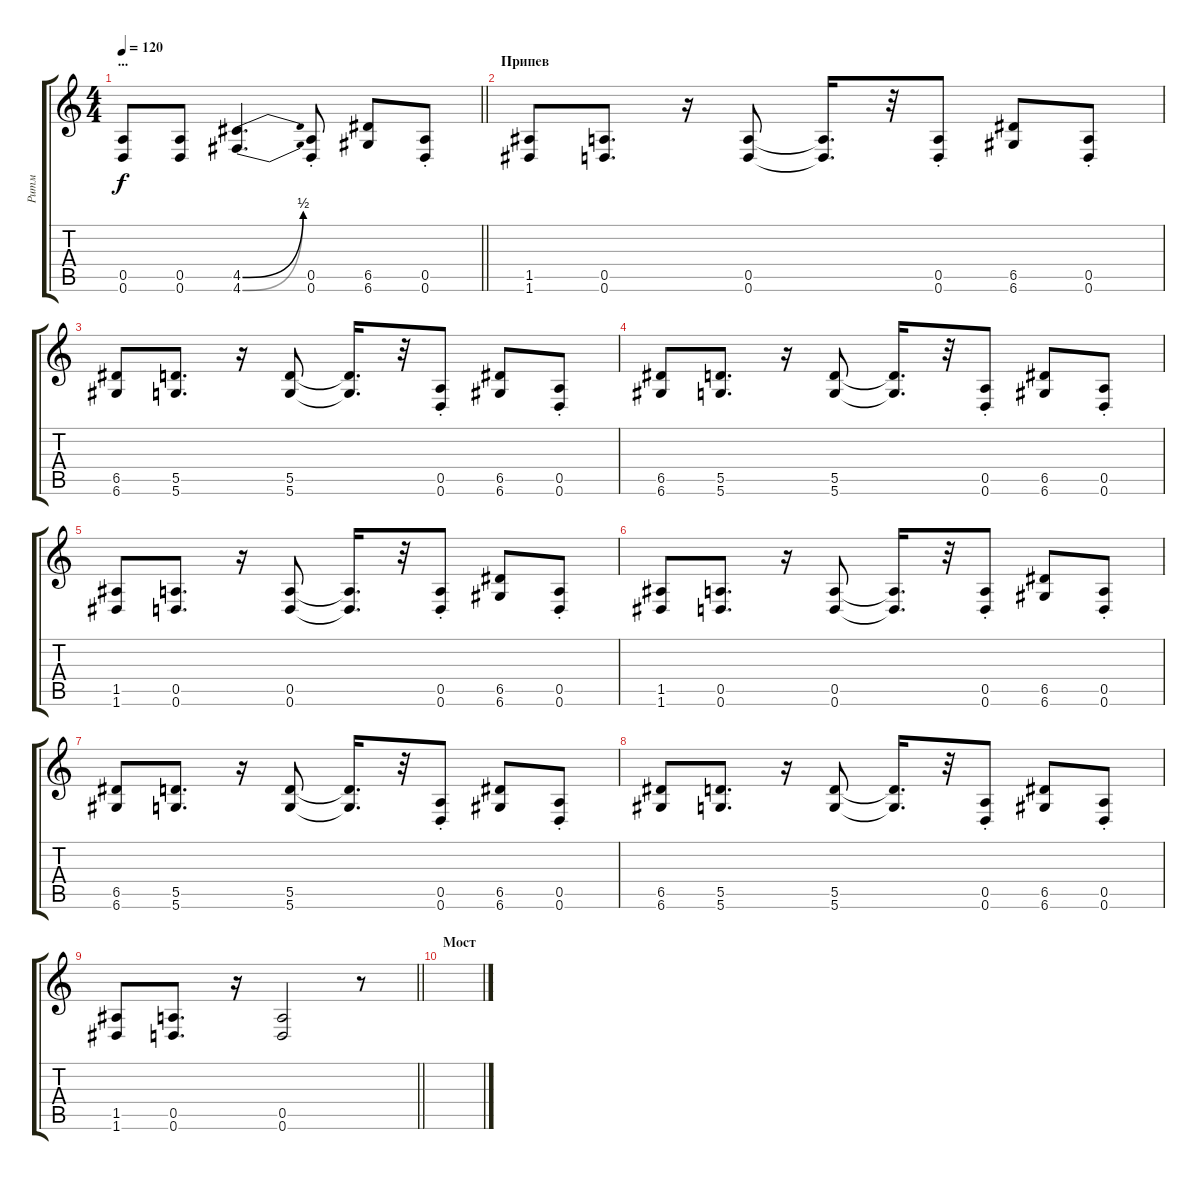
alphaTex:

\track ("Ритм" "Ритм") {instrument distortionguitar}
\staff {score tabs}
\tuning (E4 B3 G3 D3 A2 D2) {hide}
\ts (4 4)
\section ("" "...")
\tempo 120
\clef g2
\barLineRight lightlight
\ks c
(0.5{t} 0.6{t}).8{dy f} (0.5 0.6).8 (4.5{be (bend 0 0 60 2)} 4.6{be (bend 0 0 60 2)}).4{d} (0.5{st} 0.6{st}).8 (6.5 6.6).8 (0.5{st} 0.6{st}).8 |
\section ("" "Припев")
(1.5 1.6).8 (0.5 0.6).8{d} r.16 (0.5 0.6).8 (0.5{t} 0.6{t}).16{d} r.32 (0.5{st} 0.6{st}).8 (6.5 6.6).8 (0.5{st} 0.6{st}).8 |
(6.5 6.6).8 (5.5 5.6).8{d} r.16 (5.5 5.6).8 (5.5{t} 5.6{t}).16{d} r.32 (0.5{st} 0.6{st}).8 (6.5 6.6).8 (0.5{st} 0.6{st}).8 |
(6.5 6.6).8 (5.5 5.6).8{d} r.16 (5.5 5.6).8 (5.5{t} 5.6{t}).16{d} r.32 (0.5{st} 0.6{st}).8 (6.5 6.6).8 (0.5{st} 0.6{st}).8 |
(1.5 1.6).8 (0.5 0.6).8{d} r.16 (0.5 0.6).8 (0.5{t} 0.6{t}).16{d} r.32 (0.5{st} 0.6{st}).8 (6.5 6.6).8 (0.5{st} 0.6{st}).8 |
(1.5 1.6).8 (0.5 0.6).8{d} r.16 (0.5 0.6).8 (0.5{t} 0.6{t}).16{d} r.32 (0.5{st} 0.6{st}).8 (6.5 6.6).8 (0.5{st} 0.6{st}).8 |
(6.5 6.6).8 (5.5 5.6).8{d} r.16 (5.5 5.6).8 (5.5{t} 5.6{t}).16{d} r.32 (0.5{st} 0.6{st}).8 (6.5 6.6).8 (0.5{st} 0.6{st}).8 |
(6.5 6.6).8 (5.5 5.6).8{d} r.16 (5.5 5.6).8 (5.5{t} 5.6{t}).16{d} r.32 (0.5{st} 0.6{st}).8 (6.5 6.6).8 (0.5{st} 0.6{st}).8 |
\barLineRight lightlight
(1.5 1.6).8 (0.5 0.6).8{d} r.16 (0.5 0.6).2 r.8 |
\section ("" "Мост")
